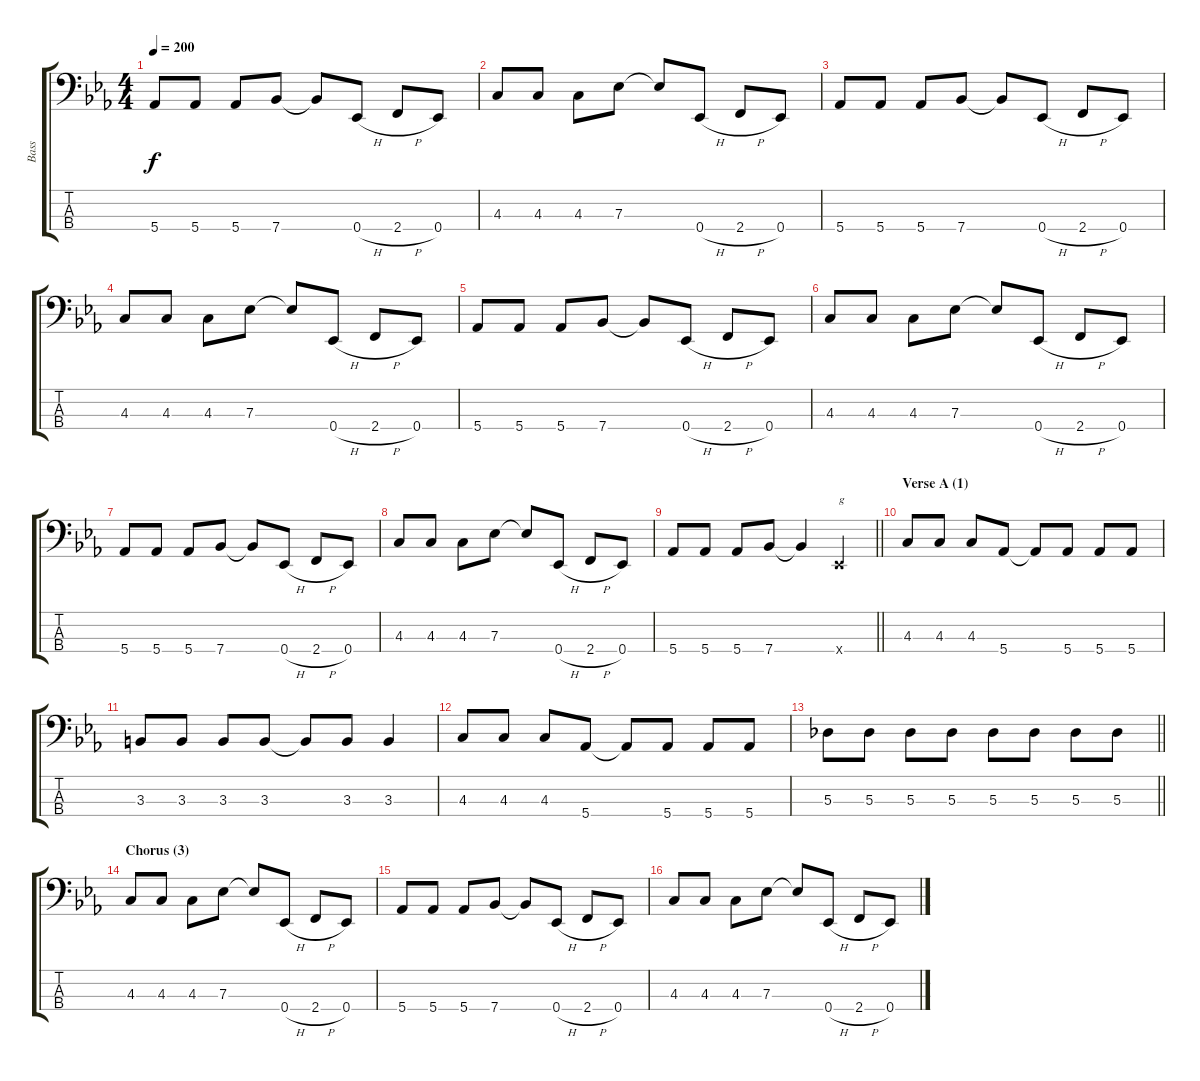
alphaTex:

\track ("Bass" "Bass") {instrument electricbasspick}
\staff {score tabs}
\tuning (Gb2 Db2 Ab1 Eb1) {hide}
\ts (4 4)
\tempo 200
\clef f4
\ks cminor
5.4.8{dy f} 5.4.8 5.4.8 7.4.8 7.4{t}.8 0.4{h}.8 2.4{h}.8 0.4.8 |
4.3.8 4.3.8 4.3.8 7.3.8 7.3{t}.8 0.4{h}.8 2.4{h}.8 0.4.8 |
5.4.8 5.4.8 5.4.8 7.4.8 7.4{t}.8 0.4{h}.8 2.4{h}.8 0.4.8 |
4.3.8 4.3.8 4.3.8 7.3.8 7.3{t}.8 0.4{h}.8 2.4{h}.8 0.4.8 |
5.4.8 5.4.8 5.4.8 7.4.8 7.4{t}.8 0.4{h}.8 2.4{h}.8 0.4.8 |
4.3.8 4.3.8 4.3.8 7.3.8 7.3{t}.8 0.4{h}.8 2.4{h}.8 0.4.8 |
5.4.8 5.4.8 5.4.8 7.4.8 7.4{t}.8 0.4{h}.8 2.4{h}.8 0.4.8 |
4.3.8 4.3.8 4.3.8 7.3.8 7.3{t}.8 0.4{h}.8 2.4{h}.8 0.4.8 |
\barLineRight lightlight
5.4.8 5.4.8 5.4.8 7.4.8 7.4{t}.4 0.4{x}.4{txt "g"} |
\section ("" "Verse A (1)")
4.3.8 4.3.8 4.3.8 5.4.8 5.4{t}.8 5.4.8 5.4.8 5.4.8 |
3.3.8 3.3.8 3.3.8 3.3.8 3.3{t}.8 3.3.8 3.3.4 |
4.3.8 4.3.8 4.3.8 5.4.8 5.4{t}.8 5.4.8 5.4.8 5.4.8 |
\barLineRight lightlight
5.3.8 5.3.8 5.3.8 5.3.8 5.3.8 5.3.8 5.3.8 5.3.8 |
\section ("" "Chorus (3)")
4.3.8 4.3.8 4.3.8 7.3.8 7.3{t}.8 0.4{h}.8 2.4{h}.8 0.4.8 |
5.4.8 5.4.8 5.4.8 7.4.8 7.4{t}.8 0.4{h}.8 2.4{h}.8 0.4.8 |
4.3.8 4.3.8 4.3.8 7.3.8 7.3{t}.8 0.4{h}.8 2.4{h}.8 0.4.8
